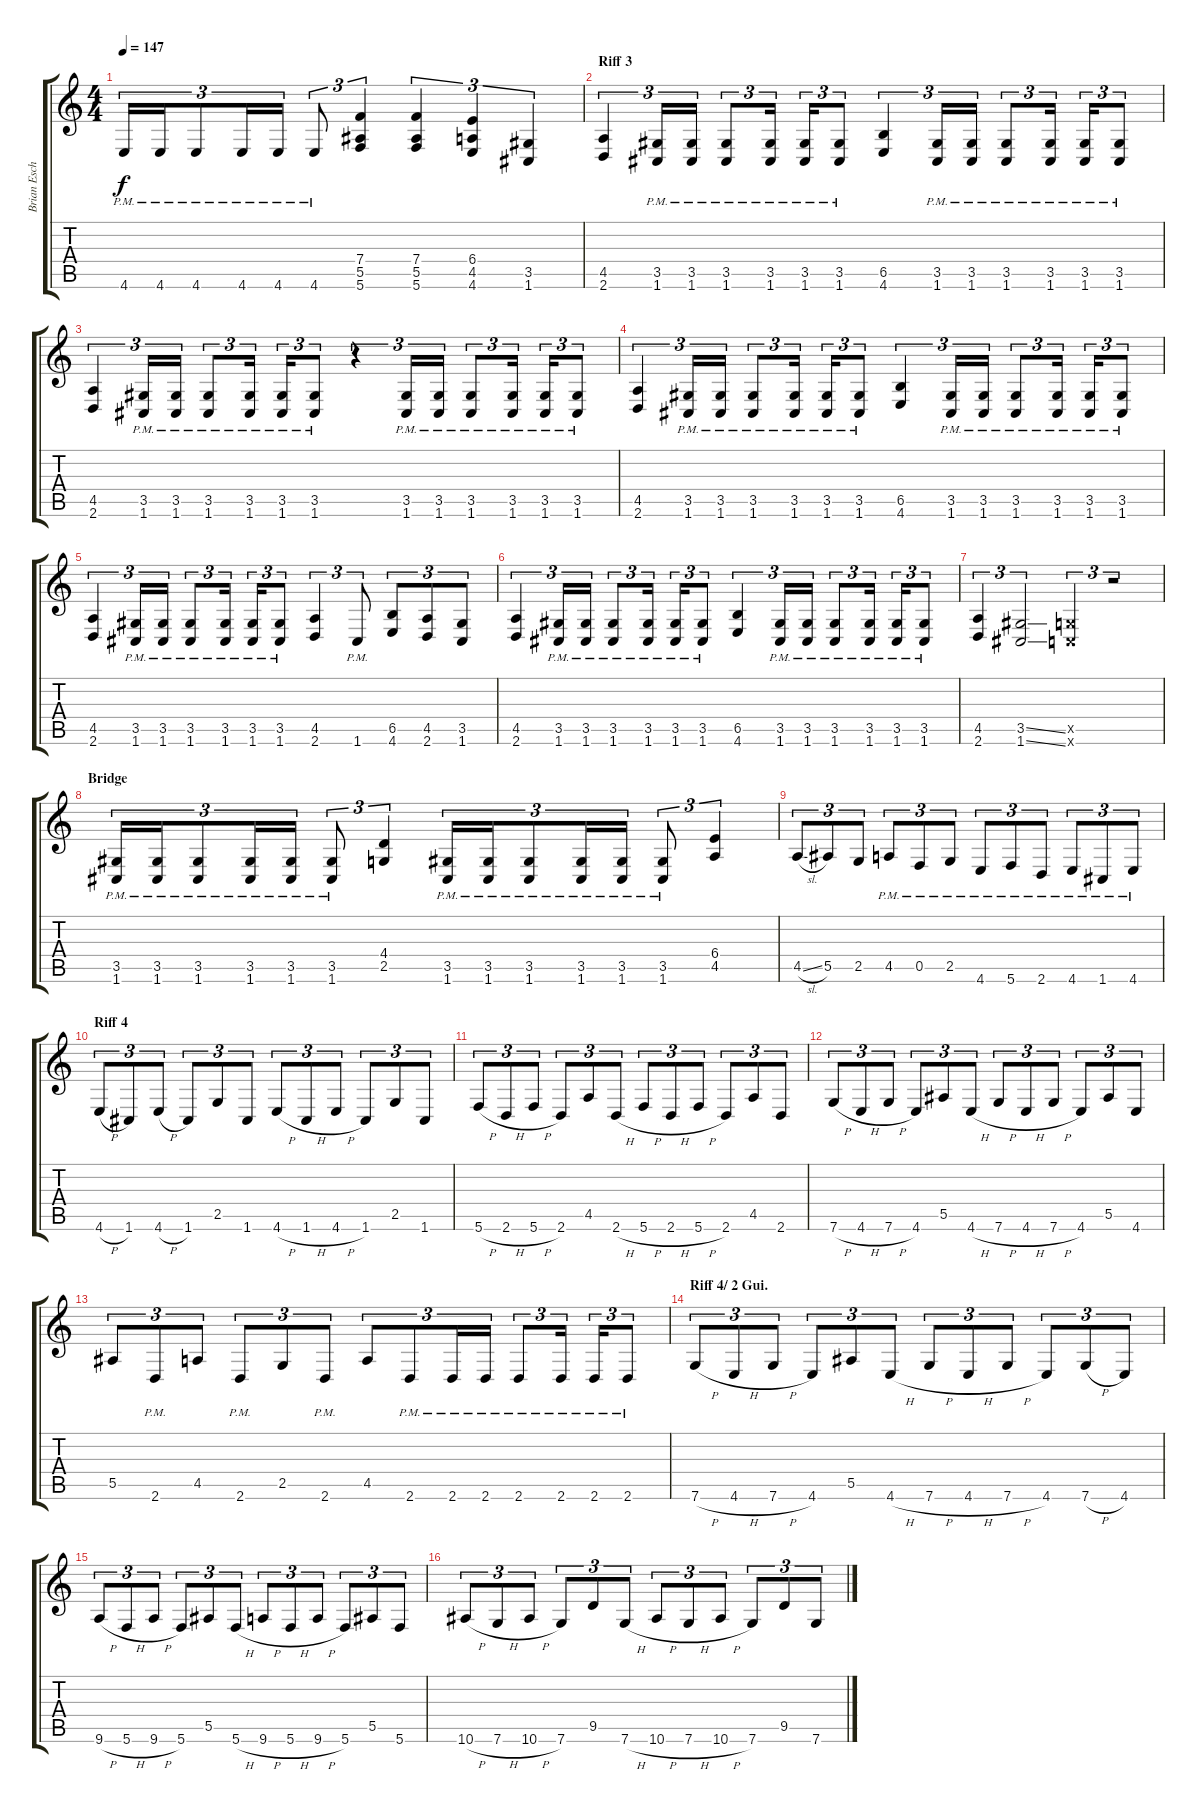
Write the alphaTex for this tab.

\track ("Brian Eschbach (Lead Guitar)" "Brian Esch") {instrument distortionguitar}
\staff {score tabs}
\tuning (C4 G3 Eb3 Bb2 F2 C2) {hide}
\ts (4 4)
\tempo 147
\clef g2
\ks c
4.6{pm}.16{tu (3 2) dy f} 4.6{pm}.16{tu (3 2)} 4.6{pm}.8{tu (3 2)} 4.6{pm}.16{tu (3 2)} 4.6{pm}.16{tu (3 2)} 4.6{pm}.8{tu (3 2)} (7.4 5.5 5.6).4{tu (3 2)} (7.4 5.5 5.6).4{tu (3 2)} (6.4 4.5 4.6).4{tu (3 2)} (3.5 1.6).4{tu (3 2)} |
\section ("" "Riff 3")
(4.5 2.6).4{tu (3 2)} (3.5{pm} 1.6{pm}).16{tu (3 2)} (3.5{pm} 1.6{pm}).16{tu (3 2)} (3.5{pm} 1.6{pm}).8{tu (3 2)} (3.5{pm} 1.6{pm}).16{tu (3 2)} (3.5{pm} 1.6{pm}).16{tu (3 2)} (3.5{pm} 1.6{pm}).8{tu (3 2)} (6.5 4.6).4{tu (3 2)} (3.5{pm} 1.6{pm}).16{tu (3 2)} (3.5{pm} 1.6{pm}).16{tu (3 2)} (3.5{pm} 1.6{pm}).8{tu (3 2)} (3.5{pm} 1.6{pm}).16{tu (3 2)} (3.5{pm} 1.6{pm}).16{tu (3 2)} (3.5{pm} 1.6{pm}).8{tu (3 2)} |
(4.5 2.6).4{tu (3 2)} (3.5{pm} 1.6{pm}).16{tu (3 2)} (3.5{pm} 1.6{pm}).16{tu (3 2)} (3.5{pm} 1.6{pm}).8{tu (3 2)} (3.5{pm} 1.6{pm}).16{tu (3 2)} (3.5{pm} 1.6{pm}).16{tu (3 2)} (3.5{pm} 1.6{pm}).8{tu (3 2)} r.4{tu (3 2)} (3.5{pm} 1.6{pm}).16{tu (3 2)} (3.5{pm} 1.6{pm}).16{tu (3 2)} (3.5{pm} 1.6{pm}).8{tu (3 2)} (3.5{pm} 1.6{pm}).16{tu (3 2)} (3.5{pm} 1.6{pm}).16{tu (3 2)} (3.5{pm} 1.6{pm}).8{tu (3 2)} |
(4.5 2.6).4{tu (3 2)} (3.5{pm} 1.6{pm}).16{tu (3 2)} (3.5{pm} 1.6{pm}).16{tu (3 2)} (3.5{pm} 1.6{pm}).8{tu (3 2)} (3.5{pm} 1.6{pm}).16{tu (3 2)} (3.5{pm} 1.6{pm}).16{tu (3 2)} (3.5{pm} 1.6{pm}).8{tu (3 2)} (6.5 4.6).4{tu (3 2)} (3.5{pm} 1.6{pm}).16{tu (3 2)} (3.5{pm} 1.6{pm}).16{tu (3 2)} (3.5{pm} 1.6{pm}).8{tu (3 2)} (3.5{pm} 1.6{pm}).16{tu (3 2)} (3.5{pm} 1.6{pm}).16{tu (3 2)} (3.5{pm} 1.6{pm}).8{tu (3 2)} |
(4.5 2.6).4{tu (3 2)} (3.5{pm} 1.6{pm}).16{tu (3 2)} (3.5{pm} 1.6{pm}).16{tu (3 2)} (3.5{pm} 1.6{pm}).8{tu (3 2)} (3.5{pm} 1.6{pm}).16{tu (3 2)} (3.5{pm} 1.6{pm}).16{tu (3 2)} (3.5{pm} 1.6{pm}).8{tu (3 2)} (4.5 2.6).4{tu (3 2)} 1.6{pm}.8{tu (3 2)} (6.5 4.6).8{tu (3 2)} (4.5 2.6).8{tu (3 2)} (3.5 1.6).8{tu (3 2)} |
(4.5 2.6).4{tu (3 2)} (3.5{pm} 1.6{pm}).16{tu (3 2)} (3.5{pm} 1.6{pm}).16{tu (3 2)} (3.5{pm} 1.6{pm}).8{tu (3 2)} (3.5{pm} 1.6{pm}).16{tu (3 2)} (3.5{pm} 1.6{pm}).16{tu (3 2)} (3.5{pm} 1.6{pm}).8{tu (3 2)} (6.5 4.6).4{tu (3 2)} (3.5{pm} 1.6{pm}).16{tu (3 2)} (3.5{pm} 1.6{pm}).16{tu (3 2)} (3.5{pm} 1.6{pm}).8{tu (3 2)} (3.5{pm} 1.6{pm}).16{tu (3 2)} (3.5{pm} 1.6{pm}).16{tu (3 2)} (3.5{pm} 1.6{pm}).8{tu (3 2)} |
(4.5 2.6).4{tu (3 2)} (3.5{ss} 1.6{ss}).2{tu (3 2)} (2.5{x} 0.6{x}).4{tu (3 2)} r.2{tu (3 2)} |
\section ("" "Bridge")
(3.5{pm} 1.6{pm}).16{tu (3 2)} (3.5{pm} 1.6{pm}).16{tu (3 2)} (3.5{pm} 1.6{pm}).8{tu (3 2)} (3.5{pm} 1.6{pm}).16{tu (3 2)} (3.5{pm} 1.6{pm}).16{tu (3 2)} (3.5{pm} 1.6{pm}).8{tu (3 2)} (4.4 2.5).4{tu (3 2)} (3.5{pm} 1.6{pm}).16{tu (3 2)} (3.5{pm} 1.6{pm}).16{tu (3 2)} (3.5{pm} 1.6{pm}).8{tu (3 2)} (3.5{pm} 1.6{pm}).16{tu (3 2)} (3.5{pm} 1.6{pm}).16{tu (3 2)} (3.5{pm} 1.6{pm}).8{tu (3 2)} (6.4 4.5).4{tu (3 2)} |
4.5{sl}.8{tu (3 2)} 5.5.8{tu (3 2)} 2.5.8{tu (3 2)} 4.5{pm}.8{tu (3 2)} 0.5{pm}.8{tu (3 2)} 2.5{pm}.8{tu (3 2)} 4.6{pm}.8{tu (3 2)} 5.6{pm}.8{tu (3 2)} 2.6{pm}.8{tu (3 2)} 4.6{pm}.8{tu (3 2)} 1.6{pm}.8{tu (3 2)} 4.6{pm}.8{tu (3 2)} |
\section ("" "Riff 4")
4.6{h}.8{tu (3 2)} 1.6.8{tu (3 2)} 4.6{h}.8{tu (3 2)} 1.6.8{tu (3 2)} 2.5.8{tu (3 2)} 1.6.8{tu (3 2)} 4.6{h}.8{tu (3 2)} 1.6{h}.8{tu (3 2)} 4.6{h}.8{tu (3 2)} 1.6.8{tu (3 2)} 2.5.8{tu (3 2)} 1.6.8{tu (3 2)} |
5.6{h}.8{tu (3 2)} 2.6{h}.8{tu (3 2)} 5.6{h}.8{tu (3 2)} 2.6.8{tu (3 2)} 4.5.8{tu (3 2)} 2.6{h}.8{tu (3 2)} 5.6{h}.8{tu (3 2)} 2.6{h}.8{tu (3 2)} 5.6{h}.8{tu (3 2)} 2.6.8{tu (3 2)} 4.5.8{tu (3 2)} 2.6.8{tu (3 2)} |
7.6{h}.8{tu (3 2)} 4.6{h}.8{tu (3 2)} 7.6{h}.8{tu (3 2)} 4.6.8{tu (3 2)} 5.5.8{tu (3 2)} 4.6{h}.8{tu (3 2)} 7.6{h}.8{tu (3 2)} 4.6{h}.8{tu (3 2)} 7.6{h}.8{tu (3 2)} 4.6.8{tu (3 2)} 5.5.8{tu (3 2)} 4.6.8{tu (3 2)} |
5.5.8{tu (3 2)} 2.6{pm}.8{tu (3 2)} 4.5.8{tu (3 2)} 2.6{pm}.8{tu (3 2)} 2.5.8{tu (3 2)} 2.6{pm}.8{tu (3 2)} 4.5.8{tu (3 2)} 2.6{pm}.8{tu (3 2)} 2.6{pm}.16{tu (3 2)} 2.6{pm}.16{tu (3 2)} 2.6{pm}.8{tu (3 2)} 2.6{pm}.16{tu (3 2)} 2.6{pm}.16{tu (3 2)} 2.6{pm}.8{tu (3 2)} |
\section ("" "Riff 4/ 2 Gui.")
7.6{h}.8{tu (3 2)} 4.6{h}.8{tu (3 2)} 7.6{h}.8{tu (3 2)} 4.6.8{tu (3 2)} 5.5.8{tu (3 2)} 4.6{h}.8{tu (3 2)} 7.6{h}.8{tu (3 2)} 4.6{h}.8{tu (3 2)} 7.6{h}.8{tu (3 2)} 4.6.8{tu (3 2)} 7.6{h}.8{tu (3 2)} 4.6.8{tu (3 2)} |
9.6{h}.8{tu (3 2)} 5.6{h}.8{tu (3 2)} 9.6{h}.8{tu (3 2)} 5.6.8{tu (3 2)} 5.5.8{tu (3 2)} 5.6{h}.8{tu (3 2)} 9.6{h}.8{tu (3 2)} 5.6{h}.8{tu (3 2)} 9.6{h}.8{tu (3 2)} 5.6.8{tu (3 2)} 5.5.8{tu (3 2)} 5.6.8{tu (3 2)} |
10.6{h}.8{tu (3 2)} 7.6{h}.8{tu (3 2)} 10.6{h}.8{tu (3 2)} 7.6.8{tu (3 2)} 9.5.8{tu (3 2)} 7.6{h}.8{tu (3 2)} 10.6{h}.8{tu (3 2)} 7.6{h}.8{tu (3 2)} 10.6{h}.8{tu (3 2)} 7.6.8{tu (3 2)} 9.5.8{tu (3 2)} 7.6.8{tu (3 2)}
